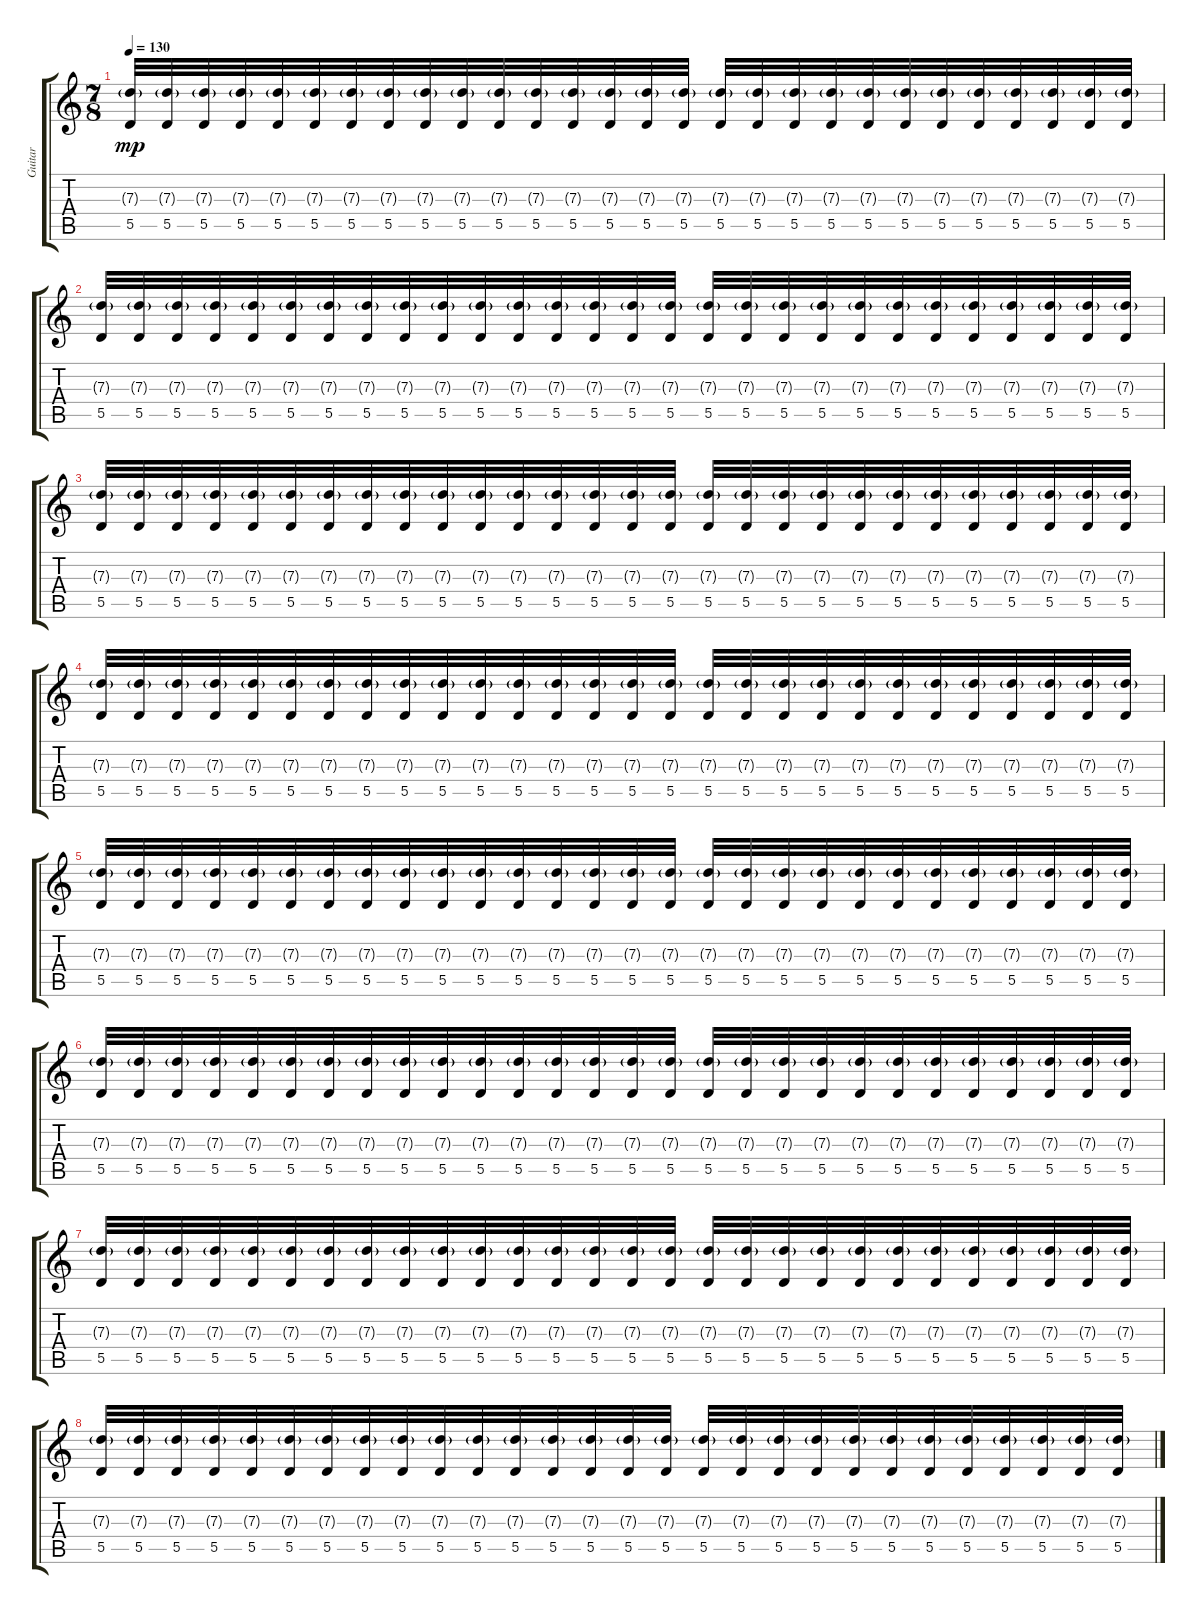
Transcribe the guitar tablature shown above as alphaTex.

\track ("Guitar" "Guitar") {instrument overdrivenguitar}
\staff {score tabs}
\tuning (E4 B3 G3 D3 A2 D2) {hide}
\ts (7 8)
\tempo 130
\clef g2
\ks c
(7.3{g} 5.5).32{dy mp volume 8} (7.3{g} 5.5).32 (7.3{g} 5.5).32 (7.3{g} 5.5).32 (7.3{g} 5.5).32 (7.3{g} 5.5).32 (7.3{g} 5.5).32 (7.3{g} 5.5).32 (7.3{g} 5.5).32 (7.3{g} 5.5).32 (7.3{g} 5.5).32 (7.3{g} 5.5).32 (7.3{g} 5.5).32 (7.3{g} 5.5).32 (7.3{g} 5.5).32 (7.3{g} 5.5).32 (7.3{g} 5.5).32 (7.3{g} 5.5).32 (7.3{g} 5.5).32 (7.3{g} 5.5).32 (7.3{g} 5.5).32 (7.3{g} 5.5).32 (7.3{g} 5.5).32 (7.3{g} 5.5).32 (7.3{g} 5.5).32 (7.3{g} 5.5).32 (7.3{g} 5.5).32 (7.3{g} 5.5).32 |
(7.3{g} 5.5).32 (7.3{g} 5.5).32 (7.3{g} 5.5).32 (7.3{g} 5.5).32 (7.3{g} 5.5).32 (7.3{g} 5.5).32 (7.3{g} 5.5).32 (7.3{g} 5.5).32 (7.3{g} 5.5).32 (7.3{g} 5.5).32 (7.3{g} 5.5).32 (7.3{g} 5.5).32 (7.3{g} 5.5).32 (7.3{g} 5.5).32 (7.3{g} 5.5).32 (7.3{g} 5.5).32 (7.3{g} 5.5).32 (7.3{g} 5.5).32 (7.3{g} 5.5).32 (7.3{g} 5.5).32 (7.3{g} 5.5).32 (7.3{g} 5.5).32 (7.3{g} 5.5).32 (7.3{g} 5.5).32 (7.3{g} 5.5).32 (7.3{g} 5.5).32 (7.3{g} 5.5).32 (7.3{g} 5.5).32 |
(7.3{g} 5.5).32 (7.3{g} 5.5).32 (7.3{g} 5.5).32 (7.3{g} 5.5).32 (7.3{g} 5.5).32 (7.3{g} 5.5).32 (7.3{g} 5.5).32 (7.3{g} 5.5).32 (7.3{g} 5.5).32 (7.3{g} 5.5).32 (7.3{g} 5.5).32 (7.3{g} 5.5).32 (7.3{g} 5.5).32 (7.3{g} 5.5).32 (7.3{g} 5.5).32 (7.3{g} 5.5).32 (7.3{g} 5.5).32 (7.3{g} 5.5).32 (7.3{g} 5.5).32 (7.3{g} 5.5).32 (7.3{g} 5.5).32 (7.3{g} 5.5).32 (7.3{g} 5.5).32 (7.3{g} 5.5).32 (7.3{g} 5.5).32 (7.3{g} 5.5).32 (7.3{g} 5.5).32 (7.3{g} 5.5).32 |
(7.3{g} 5.5).32 (7.3{g} 5.5).32 (7.3{g} 5.5).32 (7.3{g} 5.5).32 (7.3{g} 5.5).32 (7.3{g} 5.5).32 (7.3{g} 5.5).32 (7.3{g} 5.5).32 (7.3{g} 5.5).32 (7.3{g} 5.5).32 (7.3{g} 5.5).32 (7.3{g} 5.5).32 (7.3{g} 5.5).32 (7.3{g} 5.5).32 (7.3{g} 5.5).32 (7.3{g} 5.5).32 (7.3{g} 5.5).32 (7.3{g} 5.5).32 (7.3{g} 5.5).32 (7.3{g} 5.5).32 (7.3{g} 5.5).32 (7.3{g} 5.5).32 (7.3{g} 5.5).32 (7.3{g} 5.5).32 (7.3{g} 5.5).32 (7.3{g} 5.5).32 (7.3{g} 5.5).32 (7.3{g} 5.5).32 |
(7.3{g} 5.5).32 (7.3{g} 5.5).32 (7.3{g} 5.5).32 (7.3{g} 5.5).32 (7.3{g} 5.5).32 (7.3{g} 5.5).32 (7.3{g} 5.5).32 (7.3{g} 5.5).32 (7.3{g} 5.5).32 (7.3{g} 5.5).32 (7.3{g} 5.5).32 (7.3{g} 5.5).32 (7.3{g} 5.5).32 (7.3{g} 5.5).32 (7.3{g} 5.5).32 (7.3{g} 5.5).32 (7.3{g} 5.5).32 (7.3{g} 5.5).32 (7.3{g} 5.5).32 (7.3{g} 5.5).32 (7.3{g} 5.5).32 (7.3{g} 5.5).32 (7.3{g} 5.5).32 (7.3{g} 5.5).32 (7.3{g} 5.5).32 (7.3{g} 5.5).32 (7.3{g} 5.5).32 (7.3{g} 5.5).32 |
(7.3{g} 5.5).32 (7.3{g} 5.5).32 (7.3{g} 5.5).32 (7.3{g} 5.5).32 (7.3{g} 5.5).32 (7.3{g} 5.5).32 (7.3{g} 5.5).32 (7.3{g} 5.5).32 (7.3{g} 5.5).32 (7.3{g} 5.5).32 (7.3{g} 5.5).32 (7.3{g} 5.5).32 (7.3{g} 5.5).32 (7.3{g} 5.5).32 (7.3{g} 5.5).32 (7.3{g} 5.5).32 (7.3{g} 5.5).32 (7.3{g} 5.5).32 (7.3{g} 5.5).32 (7.3{g} 5.5).32 (7.3{g} 5.5).32 (7.3{g} 5.5).32 (7.3{g} 5.5).32 (7.3{g} 5.5).32 (7.3{g} 5.5).32 (7.3{g} 5.5).32 (7.3{g} 5.5).32 (7.3{g} 5.5).32 |
(7.3{g} 5.5).32 (7.3{g} 5.5).32 (7.3{g} 5.5).32 (7.3{g} 5.5).32 (7.3{g} 5.5).32 (7.3{g} 5.5).32 (7.3{g} 5.5).32 (7.3{g} 5.5).32 (7.3{g} 5.5).32 (7.3{g} 5.5).32 (7.3{g} 5.5).32 (7.3{g} 5.5).32 (7.3{g} 5.5).32 (7.3{g} 5.5).32 (7.3{g} 5.5).32 (7.3{g} 5.5).32 (7.3{g} 5.5).32 (7.3{g} 5.5).32 (7.3{g} 5.5).32 (7.3{g} 5.5).32 (7.3{g} 5.5).32 (7.3{g} 5.5).32 (7.3{g} 5.5).32 (7.3{g} 5.5).32 (7.3{g} 5.5).32 (7.3{g} 5.5).32 (7.3{g} 5.5).32 (7.3{g} 5.5).32 |
(7.3{g} 5.5).32 (7.3{g} 5.5).32 (7.3{g} 5.5).32 (7.3{g} 5.5).32 (7.3{g} 5.5).32 (7.3{g} 5.5).32 (7.3{g} 5.5).32 (7.3{g} 5.5).32 (7.3{g} 5.5).32 (7.3{g} 5.5).32 (7.3{g} 5.5).32 (7.3{g} 5.5).32 (7.3{g} 5.5).32 (7.3{g} 5.5).32 (7.3{g} 5.5).32 (7.3{g} 5.5).32 (7.3{g} 5.5).32 (7.3{g} 5.5).32 (7.3{g} 5.5).32 (7.3{g} 5.5).32 (7.3{g} 5.5).32 (7.3{g} 5.5).32 (7.3{g} 5.5).32 (7.3{g} 5.5).32 (7.3{g} 5.5).32 (7.3{g} 5.5).32 (7.3{g} 5.5).32 (7.3{g} 5.5).32
